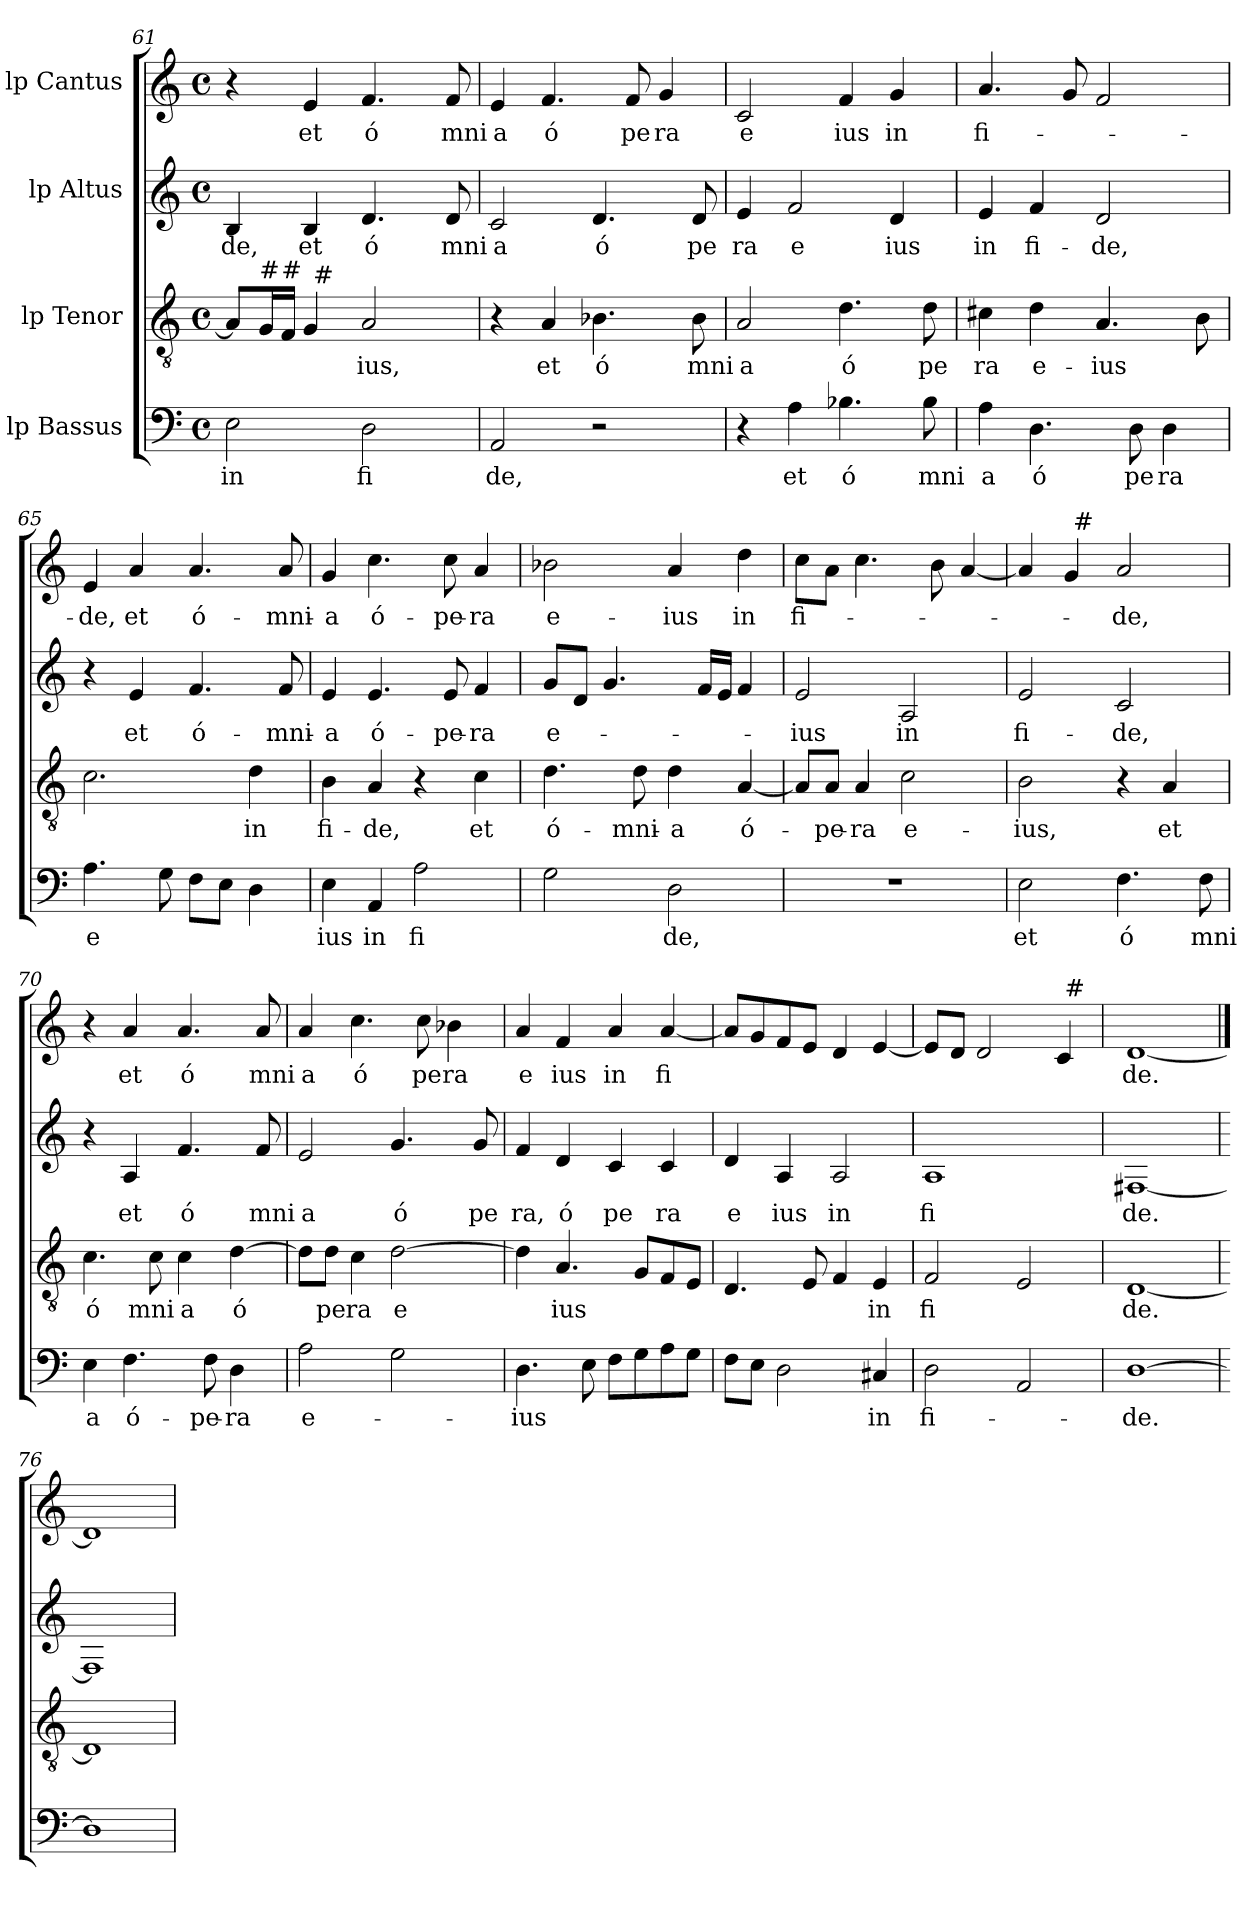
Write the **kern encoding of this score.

**kern	**text	**kern	**text	**kern	**text	**kern	**text
*part4	*part4	*part3	*part3	*part2	*part2	*part1	*part1
*staff4	*staff4	*staff3	*staff3	*staff2	*staff2	*staff1	*staff1
*I"lp Bassus	*	*I"lp Tenor	*	*I"lp Altus	*	*I"lp Cantus	*
*clefF4	*	*clefGv2	*	*clefG2	*	*clefG2	*
*M4/4	*	*M4/4	*	*M4/4	*	*M4/4	*
*met(c)	*	*met(c)	*	*met(c)	*	*met(c)	*
=61	=61	=61	=61	=61	=61	=61	=61
!	!LO:LY:b:cj	!	!	!	!LO:LY:b:cj	!	!
*	*	*^	*	*	*	*	*
2E\	in	8A/L]	4ryy	.	4B/	de,	4r	.
!	!	!LO:TX:a:t=#	!	!	!	!	!	!
.	.	16G/	.	.	.	.	.	.
!	!	!LO:TX:a:t=#	!	!	!	!	!	!
.	.	16F/J	.	.	.	.	.	.
!	!	!	!	!	!	!LO:LY:b:cj	!	!LO:LY:b:cj
.	.	4G/	64ryy	.	4B/	et	4e/	et
!	!	!	!LO:TX:a:t=#	!	!	!	!	!
.	.	.	2ryy	.	.	.	.	.
!	!LO:LY:b:cj	!	!	!LO:LY:b:cj	!	!LO:LY:b:cj	!	!LO:LY:b:cj
2D\	fi	2A/	.	ius,	4.d/	ó	4.f/	ó
.	.	.	8...ryy	.	.	.	.	.
!	!	!	!	!	!	!LO:LY:b:cj	!	!LO:LY:b:cj
.	.	.	.	.	8d/	mni	8f/	mni
=62	=62	=62	=62	=62	=62	=62	=62	=62
!	!LO:LY:b:cj	!	!	!	!	!LO:LY:b:cj	!	!LO:LY:b:cj
*	*	*v	*v	*	*	*	*	*
2AA/	de,	4r	.	2c/	a	4e/	a
!	!	!	!LO:LY:b:cj	!	!	!	!LO:LY:b:cj
.	.	4A/	et	.	.	4.f/	ó
!	!	!	!LO:LY:b:cj	!	!LO:LY:b:cj	!	!
2r	.	4.B-X\	ó	4.d/	ó	.	.
!	!	!	!	!	!	!	!LO:LY:b:cj
.	.	.	.	.	.	8f/	pe
!	!	!	!	!	!	!	!LO:LY:b:cj
.	.	.	.	.	.	4g/	ra
!	!	!	!LO:LY:b:cj	!	!LO:LY:b:cj	!	!
.	.	8B-\	mni	8d/	pe	.	.
=63	=63	=63	=63	=63	=63	=63	=63
!	!	!	!LO:LY:b:cj	!	!LO:LY:b:cj	!	!LO:LY:b:cj
4r	.	2A/	a	4e/	ra	2c/	e
!	!LO:LY:b:cj	!	!	!	!LO:LY:b:cj	!	!
4A\	et	.	.	2f/	e	.	.
!	!LO:LY:b:cj	!	!LO:LY:b:cj	!	!	!	!LO:LY:b:cj
4.B-X\	ó	4.d\	ó	.	.	4f/	ius
!	!	!	!	!	!LO:LY:b:cj	!	!LO:LY:b:cj
.	.	.	.	4d/	ius	4g/	in
!	!LO:LY:b:cj	!	!LO:LY:b:cj	!	!	!	!
8B-\	mni	8d\	pe	.	.	.	.
!!LO:LB:g=z
=64	=64	=64	=64	=64	=64	=64	=64
!	!LO:LY:b:cj	!	!LO:LY:b:cj	!	!LO:LY:b:cj	!	!LO:LY:b:cj
4A\	a	4c#X\	ra	4e/	in	4.a/	fi-
!	!LO:LY:b:cj	!	!LO:LY:b:cj	!	!LO:LY:b:cj	!	!
4.D\	ó	4d\	e-	4f/	fi-	.	.
.	.	.	.	.	.	8g/	.
!	!	!	!LO:LY:b	!	!LO:LY:b:cj	!	!
.	.	4.A/	-ius	2d/	-de,	2f/	.
!	!LO:LY:b:cj	!	!	!	!	!	!
8D\	pe	.	.	.	.	.	.
!	!LO:LY:b:cj	!	!	!	!	!	!
4D\	ra	.	.	.	.	.	.
.	.	8B\	.	.	.	.	.
=65	=65	=65	=65	=65	=65	=65	=65
!	!LO:LY:b:cj	!	!	!	!	!	!LO:LY:b:cj
4.A\	e	2.c\	.	4r	.	4e/	-de,
!	!	!	!	!	!LO:LY:b:cj	!	!LO:LY:b:cj
.	.	.	.	4e/	et	4a/	et
8G\	.	.	.	.	.	.	.
!	!	!	!	!	!LO:LY:b:cj	!	!LO:LY:b:cj
8F\L	.	.	.	4.f/	ó-	4.a/	ó-
8E\J	.	.	.	.	.	.	.
!	!	!	!LO:LY:b:cj	!	!	!	!
4D\	.	4d\	in	.	.	.	.
!	!	!	!	!	!LO:LY:b:cj	!	!LO:LY:b:cj
.	.	.	.	8f/	-mni-	8a/	-mni-
=66	=66	=66	=66	=66	=66	=66	=66
!	!LO:LY:b:cj	!	!LO:LY:b:cj	!	!LO:LY:b:cj	!	!LO:LY:b:cj
4E\	ius	4B\	fi-	4e/	-a	4g/	-a
!	!LO:LY:b:cj	!	!LO:LY:b:cj	!	!LO:LY:b:cj	!	!LO:LY:b:cj
4AA/	in	4A/	-de,	4.e/	ó-	4.cc\	ó-
!	!LO:LY:b:cj	!	!	!	!	!	!
2A\	fi	4r	.	.	.	.	.
!	!	!	!	!	!LO:LY:b:cj	!	!LO:LY:b:cj
.	.	.	.	8e/	-pe-	8cc\	-pe-
!	!	!	!LO:LY:b:cj	!	!LO:LY:b:cj	!	!LO:LY:b:cj
.	.	4c\	et	4f/	-ra	4a/	-ra
=67	=67	=67	=67	=67	=67	=67	=67
!	!	!	!LO:LY:b:cj	!	!LO:LY:b:cj	!	!LO:LY:b:cj
2G\	.	4.d\	ó-	8g/L	e-	2b-X\	e-
.	.	.	.	8d/J	.	.	.
.	.	.	.	4.g/	.	.	.
!	!	!	!LO:LY:b:cj	!	!	!	!
.	.	8d\	-mni-	.	.	.	.
!	!LO:LY:b:cj	!	!LO:LY:b:cj	!	!	!	!LO:LY:b:cj
2D\	de,	4d\	-a	.	.	4a/	-ius
.	.	.	.	16f/L	.	.	.
.	.	.	.	16e/J	.	.	.
!	!	!	!LO:LY:b:cj	!	!	!	!LO:LY:b:cj
.	.	[<4A/	ó-	4f/	.	4dd\	in
=68	=68	=68	=68	=68	=68	=68	=68
!	!	!	!	!	!LO:LY:b:cj	!	!LO:LY:b:cj
1r	.	8A/L]	.	2e/	-ius	8cc\L	fi-
!	!	!	!LO:LY:b:cj	!	!	!	!
.	.	8A/J	-pe-	.	.	8a\J	.
!	!	!	!LO:LY:b:cj	!	!	!	!
.	.	4A/	-ra	.	.	4.cc\	.
!	!	!	!LO:LY:b:cj	!	!LO:LY:b:cj	!	!
.	.	2c\	e-	2A/	in	.	.
.	.	.	.	.	.	8b\	.
.	.	.	.	.	.	[<4a/	.
=69	=69	=69	=69	=69	=69	=69	=69
!	!LO:LY:b:cj	!	!LO:LY:b:cj	!	!LO:LY:b:cj	!	!
*	*	*	*	*	*	*^	*
2E\	et	2B\	-ius,	2e/	fi-	4a/]	4ryy	.
.	.	.	.	.	.	4g/	64ryy	.
!	!	!	!	!	!	!	!LO:TX:a:t=#	!
.	.	.	.	.	.	.	2ryy	.
!	!LO:LY:b:cj	!	!	!	!LO:LY:b:cj	!	!	!LO:LY:b:cj
4.F\	ó	4r	.	2c/	-de,	2a/	.	-de,
!	!	!	!LO:LY:b:cj	!	!	!	!	!
.	.	4A/	et	.	.	.	.	.
.	.	.	.	.	.	.	8...ryy	.
!	!LO:LY:b:cj	!	!	!	!	!	!	!
8F\	mni	.	.	.	.	.	.	.
!!LO:LB:g=z
=70	=70	=70	=70	=70	=70	=70	=70	=70
!	!LO:LY:b:cj	!	!LO:LY:b:cj	!	!	!	!	!
*	*	*	*	*	*	*v	*v	*
4E\	a	4.c\	ó	4r	.	4r	.
!	!LO:LY:b:cj	!	!	!	!LO:LY:b:cj	!	!LO:LY:b:cj
4.F\	ó-	.	.	4A/	et	4a/	et
!	!	!	!LO:LY:b:cj	!	!	!	!
.	.	8c\	mni	.	.	.	.
!	!	!	!LO:LY:b:cj	!	!LO:LY:b:cj	!	!LO:LY:b:cj
.	.	4c\	a	4.f/	ó	4.a/	ó
!	!LO:LY:b:cj	!	!	!	!	!	!
8F\	-pe-	.	.	.	.	.	.
!	!LO:LY:b:cj	!	!LO:LY:b:cj	!	!	!	!
4D\	-ra	[>4d\	ó	.	.	.	.
!	!	!	!	!	!LO:LY:b:cj	!	!LO:LY:b:cj
.	.	.	.	8f/	mni	8a/	mni
=71	=71	=71	=71	=71	=71	=71	=71
!	!LO:LY:b:cj	!	!	!	!LO:LY:b:cj	!	!LO:LY:b:cj
2A\	e-	8d\L]	.	2e/	a	4a/	a
!	!	!	!LO:LY:b:cj	!	!	!	!
.	.	8d\J	pe	.	.	.	.
!	!	!	!LO:LY:b:cj	!	!	!	!LO:LY:b:cj
.	.	4c\	ra	.	.	4.cc\	ó
!	!	!	!LO:LY:b:cj	!	!LO:LY:b:cj	!	!
2G\	.	[>2d\	e	4.g/	ó	.	.
!	!	!	!	!	!	!	!LO:LY:b:cj
.	.	.	.	.	.	8cc\	pe
!	!	!	!	!	!	!	!LO:LY:b:cj
.	.	.	.	.	.	4b-X\	ra
!	!	!	!	!	!LO:LY:b:cj	!	!
.	.	.	.	8g/	pe	.	.
=72	=72	=72	=72	=72	=72	=72	=72
!	!LO:LY:b	!	!	!	!LO:LY:b:cj	!	!LO:LY:b:cj
4.D\	-ius	4d\]	.	4f/	ra,	4a/	e
!	!	!	!LO:LY:b	!	!LO:LY:b:cj	!	!LO:LY:b:cj
.	.	4.A/	ius	4d/	ó	4f/	ius
8E\	.	.	.	.	.	.	.
!	!	!	!	!	!LO:LY:b:cj	!	!LO:LY:b:cj
8F\L	.	.	.	4c/	pe	4a/	in
8G\	.	8G/L	.	.	.	.	.
!	!	!	!	!	!LO:LY:b:cj	!	!LO:LY:b:cj
8A\	.	8F/	.	4c/	ra	[<4a/	fi
8G\J	.	8E/J	.	.	.	.	.
=73	=73	=73	=73	=73	=73	=73	=73
!	!	!	!	!	!LO:LY:b:cj	!	!
8F\L	.	4.D/	.	4d/	e	8a/L]	.
8E\J	.	.	.	.	.	8g/	.
!	!	!	!	!	!LO:LY:b:cj	!	!
2D\	.	.	.	4A/	ius	8f/	.
.	.	8E/	.	.	.	8e/J	.
!	!	!	!	!	!LO:LY:b:cj	!	!
.	.	4F/	.	2A/	in	4d/	.
!	!LO:LY:b:cj	!	!LO:LY:b:cj	!	!	!	!
4C#X/	in	4E/	in	.	.	[<4e/	.
=74	=74	=74	=74	=74	=74	=74	=74
!	!LO:LY:b:cj	!	!LO:LY:b:cj	!	!LO:LY:b:cj	!	!
*	*	*	*	*	*	*^	*
2D\	fi-	2F/	fi	1A	fi	8e/L]	2ryy	.
.	.	.	.	.	.	8d/J	.	.
.	.	.	.	.	.	2d/	.	.
2AA/	.	2E/	.	.	.	.	4ryy	.
.	.	.	.	.	.	4c/	64ryy	.
!	!	!	!	!	!	!	!LO:TX:a:t=#	!
.	.	.	.	.	.	.	8...ryy	.
=75	=75	=75	=75	=75	=75	=75	=75	=75
!	!LO:LY:b:cj	!	!LO:LY:b:cj	!	!LO:LY:b:cj	!	!	!LO:LY:b:cj
*	*	*	*	*	*	*v	*v	*
[1D	-de.	[1D	de.	[1F#X	de.	[1d	de.
=76	==76	=76	==76	=76	==76	==76	==76
1D]	.	1D]	.	1F#]	.	1d]	.
=	=	=	=	=	=	=	=
*-	*-	*-	*-	*-	*-	*-	*-
